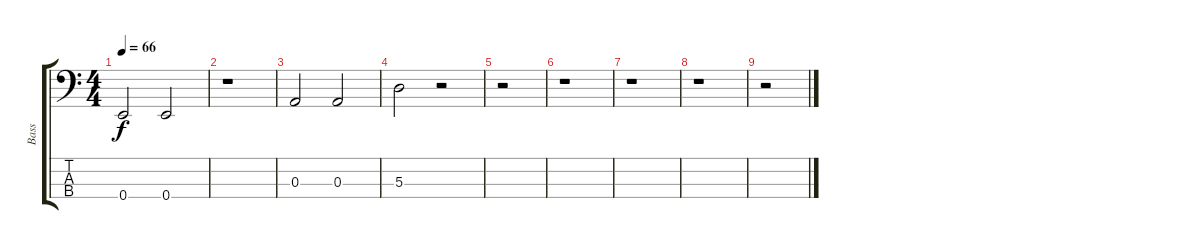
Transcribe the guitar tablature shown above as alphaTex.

\track ("Bass" "Bass") {instrument electricbassfinger}
\staff {score tabs}
\tuning (G2 D2 A1 E1) {hide}
\ts (4 4)
\tempo 66
\clef f4
\ks c
0.4.2{dy f} 0.4.2 |
r.1 |
0.3.2 0.3.2 |
5.3.2 r.2 |
r.2 |
r.1{txt ""} |
r.1 |
r.1 |
r.2
